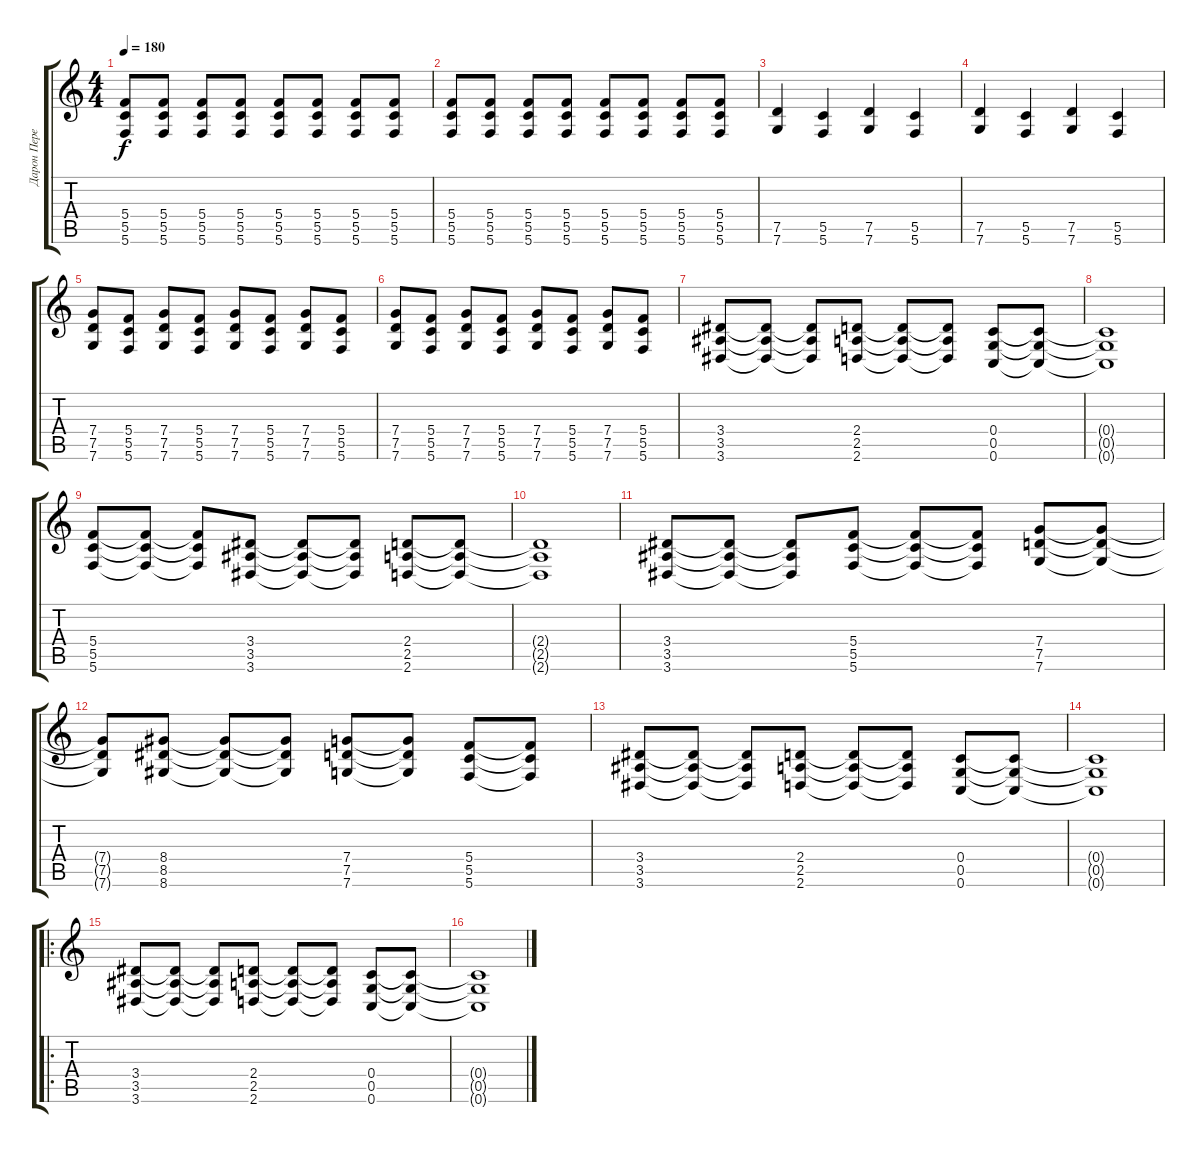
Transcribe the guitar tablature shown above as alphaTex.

\track ("Дарон Перегруз" "Дарон Пере") {instrument distortionguitar}
\staff {score tabs}
\tuning (D4 A3 F3 C3 G2 C2) {hide}
\ts (4 4)
\tempo 180
\clef g2
\ks c
(5.4 5.5 5.6).8{dy f} (5.4 5.5 5.6).8 (5.4 5.5 5.6).8 (5.4 5.5 5.6).8 (5.4 5.5 5.6).8 (5.4 5.5 5.6).8 (5.4 5.5 5.6).8 (5.4 5.5 5.6).8 |
(5.4 5.5 5.6).8 (5.4 5.5 5.6).8 (5.4 5.5 5.6).8 (5.4 5.5 5.6).8 (5.4 5.5 5.6).8 (5.4 5.5 5.6).8 (5.4 5.5 5.6).8 (5.4 5.5 5.6).8 |
(7.5 7.6).4 (5.5 5.6).4 (7.5 7.6).4 (5.5 5.6).4 |
(7.5 7.6).4 (5.5 5.6).4 (7.5 7.6).4 (5.5 5.6).4 |
(7.4 7.5 7.6).8 (5.4 5.5 5.6).8 (7.4 7.5 7.6).8 (5.4 5.5 5.6).8 (7.4 7.5 7.6).8 (5.4 5.5 5.6).8 (7.4 7.5 7.6).8 (5.4 5.5 5.6).8 |
(7.4 7.5 7.6).8 (5.4 5.5 5.6).8 (7.4 7.5 7.6).8 (5.4 5.5 5.6).8 (7.4 7.5 7.6).8 (5.4 5.5 5.6).8 (7.4 7.5 7.6).8 (5.4 5.5 5.6).8 |
(3.4 3.5 3.6).8 (3.4{t} 3.5{t} 3.6{t}).8 (3.4{t} 3.5{t} 3.6{t}).8 (2.4 2.5 2.6).8 (2.4{t} 2.5{t} 2.6{t}).8 (2.4{t} 2.5{t} 2.6{t}).8 (0.4 0.5 0.6).8 (0.4{t} 0.5{t} 0.6{t}).8 |
(0.4{t} 0.5{t} 0.6{t}).1 |
(5.4 5.5 5.6).8 (5.4{t} 5.5{t} 5.6{t}).8 (5.4{t} 5.5{t} 5.6{t}).8 (3.4 3.5 3.6).8 (3.4{t} 3.5{t} 3.6{t}).8 (3.4{t} 3.5{t} 3.6{t}).8 (2.4 2.5 2.6).8 (2.4{t} 2.5{t} 2.6{t}).8 |
(2.4{t} 2.5{t} 2.6{t}).1 |
(3.4 3.5 3.6).8 (3.4{t} 3.5{t} 3.6{t}).8 (3.4{t} 3.5{t} 3.6{t}).8 (5.4 5.5 5.6).8 (5.4{t} 5.5{t} 5.6{t}).8 (5.4{t} 5.5{t} 5.6{t}).8 (7.4 7.5 7.6).8 (7.4{t} 7.5{t} 7.6{t}).8 |
(7.4{t} 7.5{t} 7.6{t}).8 (8.4 8.5 8.6).8 (8.4{t} 8.5{t} 8.6{t}).8 (8.4{t} 8.5{t} 8.6{t}).8 (7.4 7.5 7.6).8 (7.4{t} 7.5{t} 7.6{t}).8 (5.4 5.5 5.6).8 (5.4{t} 5.5{t} 5.6{t}).8 |
(3.4 3.5 3.6).8 (3.4{t} 3.5{t} 3.6{t}).8 (3.4{t} 3.5{t} 3.6{t}).8 (2.4 2.5 2.6).8 (2.4{t} 2.5{t} 2.6{t}).8 (2.4{t} 2.5{t} 2.6{t}).8 (0.4 0.5 0.6).8 (0.4{t} 0.5{t} 0.6{t}).8 |
(0.4{t} 0.5{t} 0.6{t}).1 |
\ro
(3.4 3.5 3.6).8 (3.4{t} 3.5{t} 3.6{t}).8 (3.4{t} 3.5{t} 3.6{t}).8 (2.4 2.5 2.6).8 (2.4{t} 2.5{t} 2.6{t}).8 (2.4{t} 2.5{t} 2.6{t}).8 (0.4 0.5 0.6).8 (0.4{t} 0.5{t} 0.6{t}).8 |
(0.4{t} 0.5{t} 0.6{t}).1
